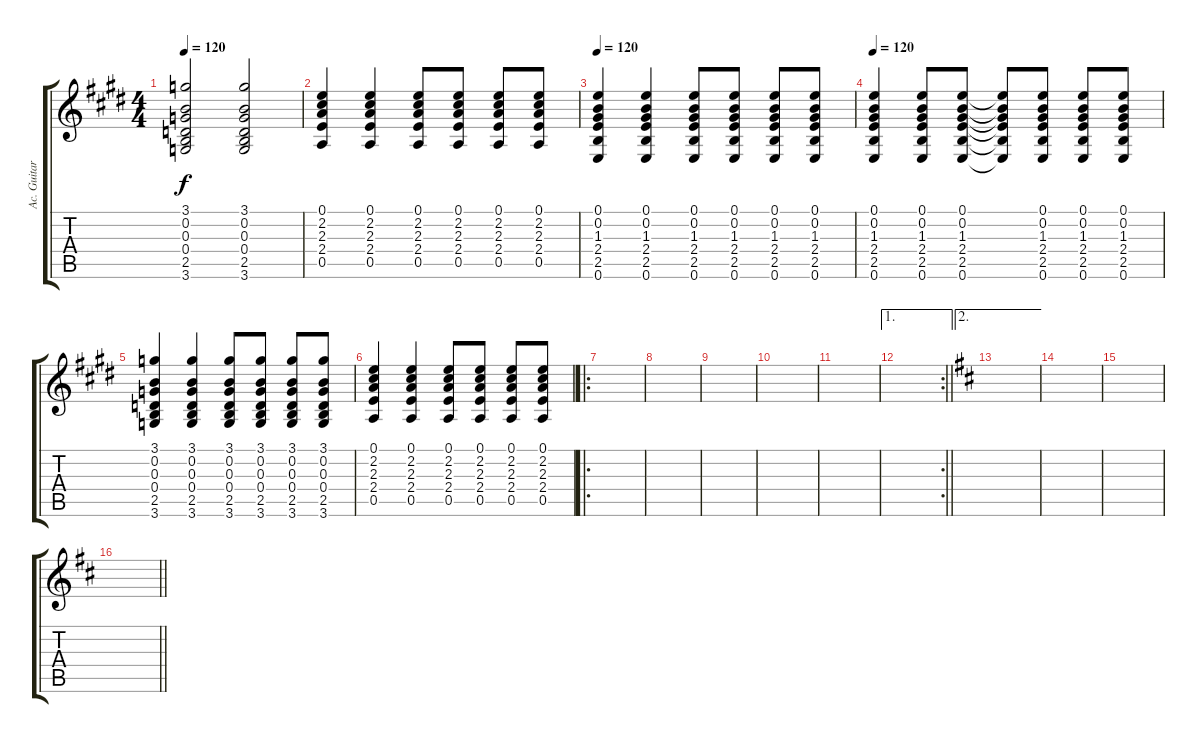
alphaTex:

\track ("Ac. Guitar" "Ac. Guitar") {instrument acousticguitarsteel}
\staff {score tabs}
\tuning (E4 B3 G3 D3 A2 E2) {hide}
\ts (4 4)
\tempo 120
\clef g2
\ks e
(3.1 0.2 0.3 0.4 2.5 3.6).2{dy f} (3.1 0.2 0.3 0.4 2.5 3.6).2 |
(0.1 2.2 2.3 2.4 0.5).4 (0.1 2.2 2.3 2.4 0.5).4 (0.1 2.2 2.3 2.4 0.5).8 (0.1 2.2 2.3 2.4 0.5).8 (0.1 2.2 2.3 2.4 0.5).8 (0.1 2.2 2.3 2.4 0.5).8 |
\tempo 120
(0.1 0.2 1.3 2.4 2.5 0.6).4 (0.1 0.2 1.3 2.4 2.5 0.6).4 (0.1 0.2 1.3 2.4 2.5 0.6).8 (0.1 0.2 1.3 2.4 2.5 0.6).8 (0.1 0.2 1.3 2.4 2.5 0.6).8 (0.1 0.2 1.3 2.4 2.5 0.6).8 |
\tempo 120
(0.1 0.2 1.3 2.4 2.5 0.6).4 (0.1 0.2 1.3 2.4 2.5 0.6).8 (0.1 0.2 1.3 2.4 2.5 0.6).8 (0.1{t} 0.2{t} 1.3{t} 2.4{t} 2.5{t} 0.6{t}).8 (0.1 0.2 1.3 2.4 2.5 0.6).8 (0.1 0.2 1.3 2.4 2.5 0.6).8 (0.1 0.2 1.3 2.4 2.5 0.6).8 |
(3.1 0.2 0.3 0.4 2.5 3.6).4 (3.1 0.2 0.3 0.4 2.5 3.6).4 (3.1 0.2 0.3 0.4 2.5 3.6).8 (3.1 0.2 0.3 0.4 2.5 3.6).8 (3.1 0.2 0.3 0.4 2.5 3.6).8 (3.1 0.2 0.3 0.4 2.5 3.6).8 |
(0.1 2.2 2.3 2.4 0.5).4 (0.1 2.2 2.3 2.4 0.5).4 (0.1 2.2 2.3 2.4 0.5).8 (0.1 2.2 2.3 2.4 0.5).8 (0.1 2.2 2.3 2.4 0.5).8 (0.1 2.2 2.3 2.4 0.5).8 |
\ro
|
|
|
|
|
\ae 1
\rc 2
\barLineRight lightlight
|
\ae 2
\ks d
|
|
|
\barLineRight lightlight
